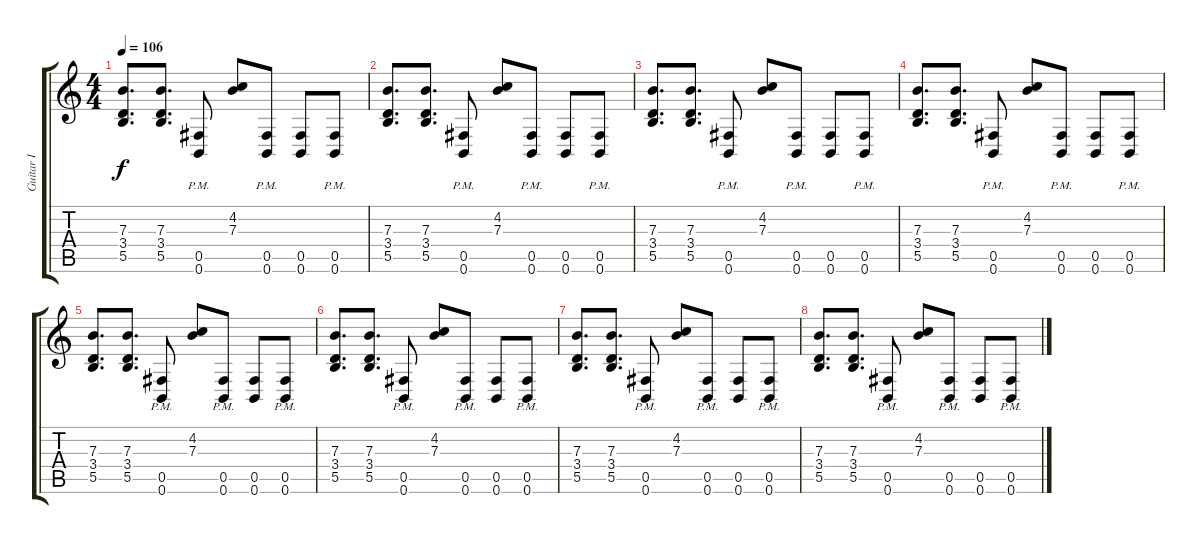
\track ("Guitar I" "Guitar I") {instrument distortionguitar}
\staff {score tabs}
\tuning (Db4 Ab3 E3 B2 Gb2 B1) {hide}
\ts (4 4)
\tempo 106
\clef g2
\ks c
(7.3 3.4 5.5).8{d dy f} (7.3 3.4 5.5).8{d} (0.5{pm} 0.6{pm}).8 (4.2 7.3).8 (0.5{pm} 0.6{pm}).8 (0.5 0.6).8 (0.5{pm} 0.6{pm}).8 |
(7.3 3.4 5.5).8{d} (7.3 3.4 5.5).8{d} (0.5{pm} 0.6{pm}).8 (4.2 7.3).8 (0.5{pm} 0.6{pm}).8 (0.5 0.6).8 (0.5{pm} 0.6{pm}).8 |
(7.3 3.4 5.5).8{d} (7.3 3.4 5.5).8{d} (0.5{pm} 0.6{pm}).8 (4.2 7.3).8 (0.5{pm} 0.6{pm}).8 (0.5 0.6).8 (0.5{pm} 0.6{pm}).8 |
(7.3 3.4 5.5).8{d} (7.3 3.4 5.5).8{d} (0.5{pm} 0.6{pm}).8 (4.2 7.3).8 (0.5{pm} 0.6{pm}).8 (0.5 0.6).8 (0.5{pm} 0.6{pm}).8 |
(7.3 3.4 5.5).8{d} (7.3 3.4 5.5).8{d} (0.5{pm} 0.6{pm}).8 (4.2 7.3).8 (0.5{pm} 0.6{pm}).8 (0.5 0.6).8 (0.5{pm} 0.6{pm}).8 |
(7.3 3.4 5.5).8{d} (7.3 3.4 5.5).8{d} (0.5{pm} 0.6{pm}).8 (4.2 7.3).8 (0.5{pm} 0.6{pm}).8 (0.5 0.6).8 (0.5{pm} 0.6{pm}).8 |
(7.3 3.4 5.5).8{d} (7.3 3.4 5.5).8{d} (0.5{pm} 0.6{pm}).8 (4.2 7.3).8 (0.5{pm} 0.6{pm}).8 (0.5 0.6).8 (0.5{pm} 0.6{pm}).8 |
(7.3 3.4 5.5).8{d} (7.3 3.4 5.5).8{d} (0.5{pm} 0.6{pm}).8 (4.2 7.3).8 (0.5{pm} 0.6{pm}).8 (0.5 0.6).8 (0.5{pm} 0.6{pm}).8
